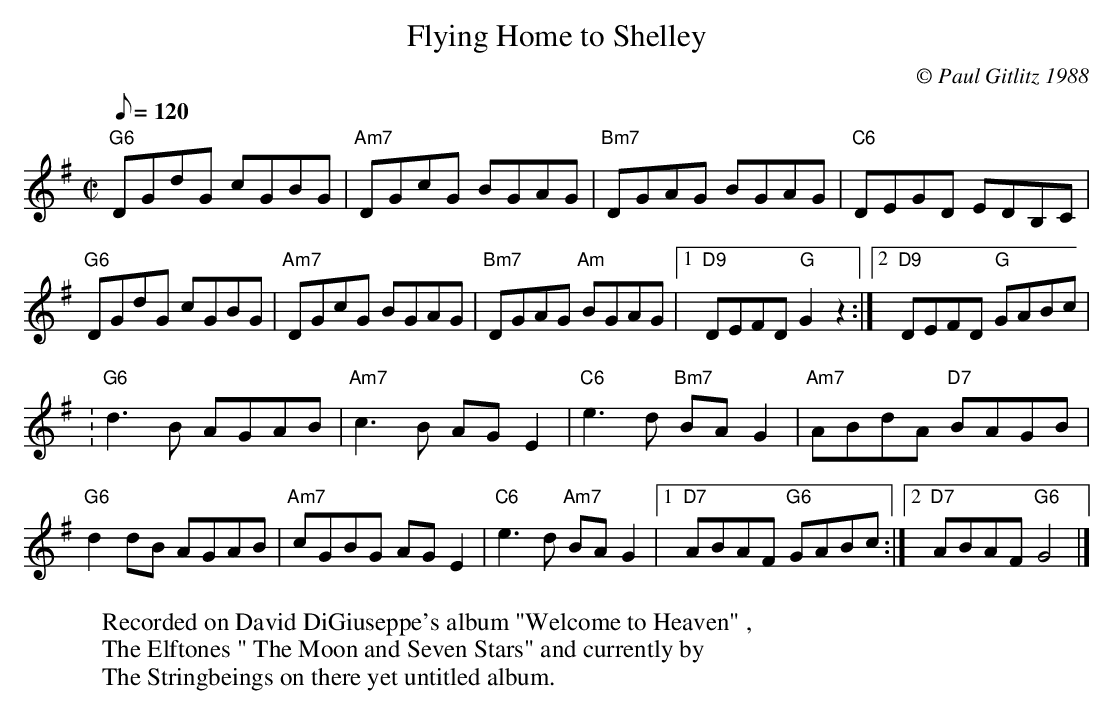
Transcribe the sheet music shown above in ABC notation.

X:1
T:Flying Home to Shelley
M:C|
L:1/8
Q:120
C:© Paul Gitlitz 1988
K:G
"G6"DGdG cGBG|"Am7"DGcG BGAG|"Bm7"DGAG BGAG|"C6"DEGD EDB,C|!
"G6"DGdG cGBG|"Am7"DGcG BGAG|"Bm7"DGAG "Am"BGAG|1"D9"DEFD "G"G2z2:|2"D9"DEFD
"G"GABc|!
:"G6"d3B AGAB|"Am7"c3B AGE2|"C6"e3d "Bm7"BAG2|"Am7"ABdA "D7"BAGB|!
"G6"d2dB AGAB|"Am7"cGBG AGE2|"C6"e3d "Am7"BAG2|1"D7"ABAF "G6"GABc:|2"D7"ABAF
"G6"G4|]
W:Recorded on David DiGiuseppe's album "Welcome to Heaven" ,
W: The Elftones " The Moon and Seven Stars" and currently by
W: The Stringbeings on there yet untitled album.
